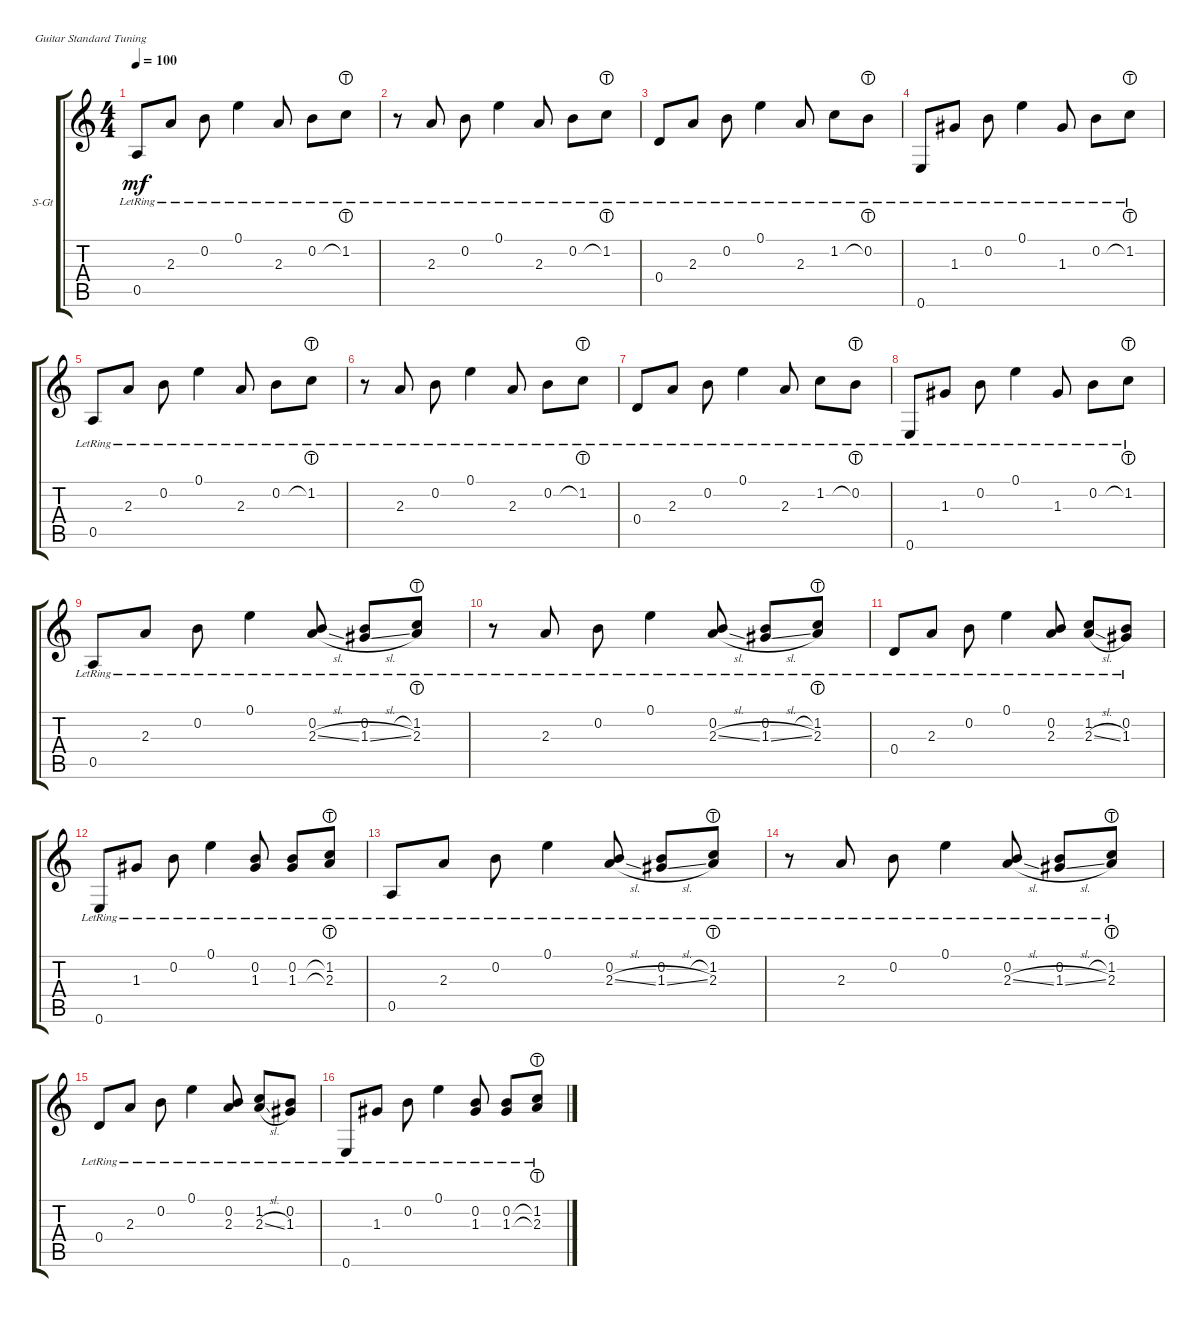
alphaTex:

\defaultSystemsLayout 4
\bracketExtendMode groupsimilarinstruments
\firstSystemTrackNameOrientation horizontal
\otherSystemsTrackNameOrientation horizontal
\track ("Steel Guitar" "S-Gt") {instrument acousticguitarsteel}
\staff {score tabs}
\tuning (E4 B3 G3 D3 A2 E2)
\ts (4 4)
\tempo 100
\clef g2
\ks c
0.5{lr}.8{dy mf instrument acousticguitarsteel} 2.3{lr}.8 0.2{lr}.8 0.1{lr}.4 2.3{lr}.8 0.2{lr}.8 1.2{lht lr}.8 |
r.8 2.3{lr}.8 0.2{lr}.8 0.1{lr}.4 2.3{lr}.8 0.2{lr}.8 1.2{lht lr}.8 |
0.4{lr}.8 2.3{lr}.8 0.2{lr}.8 0.1{lr}.4 2.3{lr}.8 1.2{lr}.8 0.2{lht lr}.8 |
0.6{lr}.8 1.3{lr}.8 0.2{lr}.8 0.1{lr}.4 1.3{lr}.8 0.2{lr}.8 1.2{lht lr}.8 |
0.5{lr}.8 2.3{lr}.8 0.2{lr}.8 0.1{lr}.4 2.3{lr}.8 0.2{lr}.8 1.2{lht lr}.8 |
r.8 2.3{lr}.8 0.2{lr}.8 0.1{lr}.4 2.3{lr}.8 0.2{lr}.8 1.2{lht lr}.8 |
0.4{lr}.8 2.3{lr}.8 0.2{lr}.8 0.1{lr}.4 2.3{lr}.8 1.2{lr}.8 0.2{lht lr}.8 |
0.6{lr}.8 1.3{lr}.8 0.2{lr}.8 0.1{lr}.4 1.3{lr}.8 0.2{lr}.8 1.2{lht lr}.8 |
0.5{lr}.8 2.3{lr}.8 0.2{lr}.8 0.1{lr}.4 (0.2{lr} 2.3{sl lr}).8 (1.3{sl lr} 0.2{lr}).8 (2.3{lr} 1.2{lht lr}).8 |
r.8 2.3{lr}.8 0.2{lr}.8 0.1{lr}.4 (0.2{lr} 2.3{sl lr}).8 (1.3{sl lr} 0.2{lr}).8 (2.3{lr} 1.2{lht lr}).8 |
0.4{lr}.8 2.3{lr}.8 0.2{lr}.8 0.1{lr}.4 (2.3{lr} 0.2{lr}).8 (1.2{lr} 2.3{sl lr}).8 (0.2{lr} 1.3{lr}).8 |
0.6{lr}.8 1.3{lr}.8 0.2{lr}.8 0.1{lr}.4 (1.3{lr} 0.2{lr}).8 (1.3{lr} 0.2{lr}).8 (2.3{lht lr} 1.2{lht lr}).8 |
0.5{lr}.8 2.3{lr}.8 0.2{lr}.8 0.1{lr}.4 (0.2{lr} 2.3{sl lr}).8 (1.3{sl lr} 0.2{lr}).8 (2.3{lr} 1.2{lht lr}).8 |
r.8 2.3{lr}.8 0.2{lr}.8 0.1{lr}.4 (0.2{lr} 2.3{sl lr}).8 (1.3{sl lr} 0.2{lr}).8 (2.3{lr} 1.2{lht lr}).8 |
0.4{lr}.8 2.3{lr}.8 0.2{lr}.8 0.1{lr}.4 (2.3{lr} 0.2{lr}).8 (1.2{lr} 2.3{sl lr}).8 (0.2{lr} 1.3{lr}).8 |
0.6{lr}.8 1.3{lr}.8 0.2{lr}.8 0.1{lr}.4 (1.3{lr} 0.2{lr}).8 (1.3{lr} 0.2{lr}).8 (2.3{lht lr} 1.2{lht lr}).8
